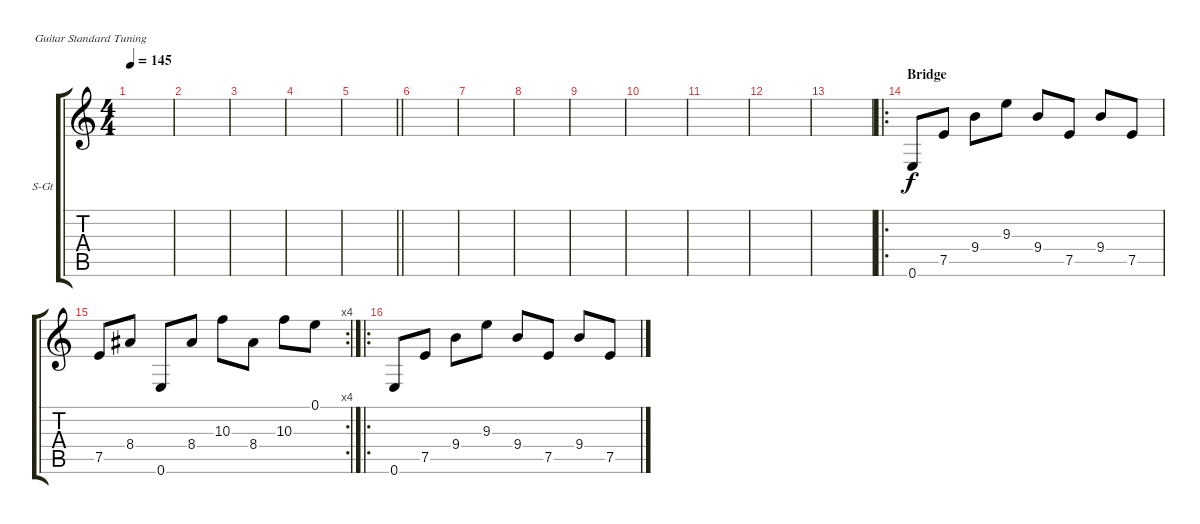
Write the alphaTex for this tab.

\defaultSystemsLayout 4
\bracketExtendMode groupsimilarinstruments
\firstSystemTrackNameOrientation horizontal
\otherSystemsTrackNameOrientation horizontal
\track ("Steel Guitar" "S-Gt") {instrument acousticguitarsteel}
\staff {score tabs}
\tuning (E4 B3 G3 D3 A2 E2)
\ts (4 4)
\tempo 145
\clef g2
\ks c
|
|
|
|
\barLineRight lightlight
|
|
|
|
|
|
|
|
|
\ro
\section ("" "Bridge")
0.6.8 7.5.8 9.4.8 9.3.8 9.4.8 7.5.8 9.4.8 7.5.8 |
\rc 4
7.5.8 8.4.8 0.6.8 8.4.8 10.3.8 8.4.8 10.3.8 0.1.8 |
\ro
0.6.8 7.5.8 9.4.8 9.3.8 9.4.8 7.5.8 9.4.8 7.5.8
